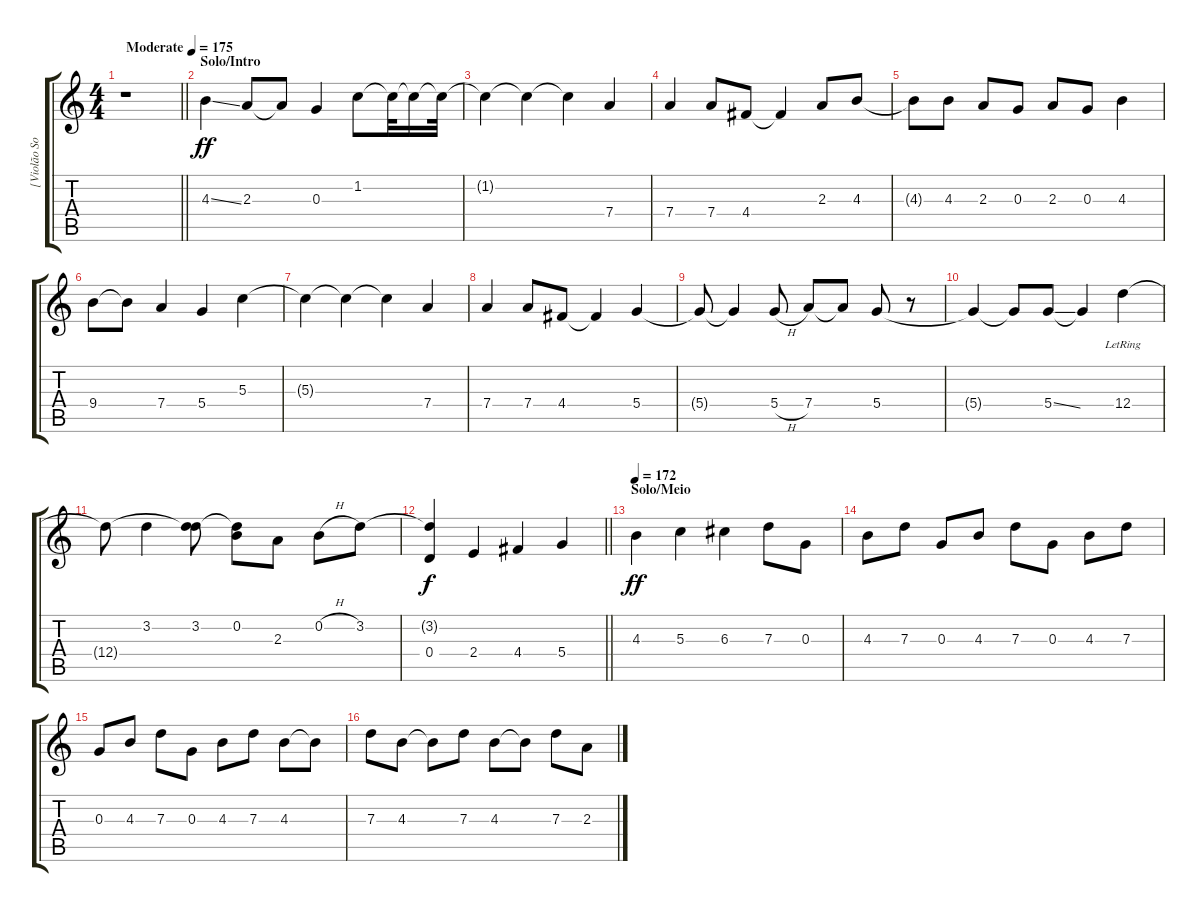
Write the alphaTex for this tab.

\track ("[Violão Solo]" "[Violão So") {instrument acousticguitarsteel}
\staff {score tabs}
\tuning (E4 B3 G3 D3 A2 E2) {hide}
\ts (4 4)
\tempo (175 "Moderate")
\clef g2
\barLineRight lightlight
\ks c
r.1{dy ff instrument acousticguitarsteel} |
\section ("" "Solo/Intro")
4.3{ss}.4 2.3.8 2.3{t}.8 0.3.4 1.2.8 1.2{t}.32 1.2{t}.16 1.2{t}.32 |
1.2{t}.4 1.2{t}.4 1.2{t}.4 7.4.4 |
7.4.4 7.4.8 4.4.8 4.4{t}.4 2.3.8 4.3.8 |
4.3{t}.8 4.3.8 2.3.8 0.3.8 2.3.8 0.3.8 4.3.4 |
9.4.8 9.4{t}.8 7.4.4 5.4.4 5.3.4 |
5.3{t}.4 5.3{t}.4 5.3{t}.4 7.4.4 |
7.4.4 7.4.8 4.4.8 4.4{t}.4 5.4.4 |
5.4{t}.8 5.4{t}.4 5.4{h}.8 7.4.8 7.4{t}.8 5.4.8 r.8 |
5.4{t}.4 5.4{t}.8 5.4{ss}.8 5.4{t}.4 12.4{lr}.4 |
12.4{t}.8 3.2.4 (3.2 12.4{t}).8 (0.2 12.4{t}).8 2.3.8 0.2{h}.8 3.2.8 |
\barLineRight lightlight
(3.2{t} 0.4).4{dy f} 2.4.4 4.4.4 5.4.4 |
\section ("" "Solo/Meio")
\tempo 172
4.3.4{dy ff volume 16} 5.3.4 6.3.4 7.3.8 0.3.8 |
4.3.8 7.3.8 0.3.8 4.3.8 7.3.8 0.3.8 4.3.8 7.3.8 |
0.3.8 4.3.8 7.3.8 0.3.8 4.3.8 7.3.8 4.3.8 4.3{t}.8 |
7.3.8 4.3.8 4.3{t}.8 7.3.8 4.3.8 4.3{t}.8 7.3.8 2.3.8
